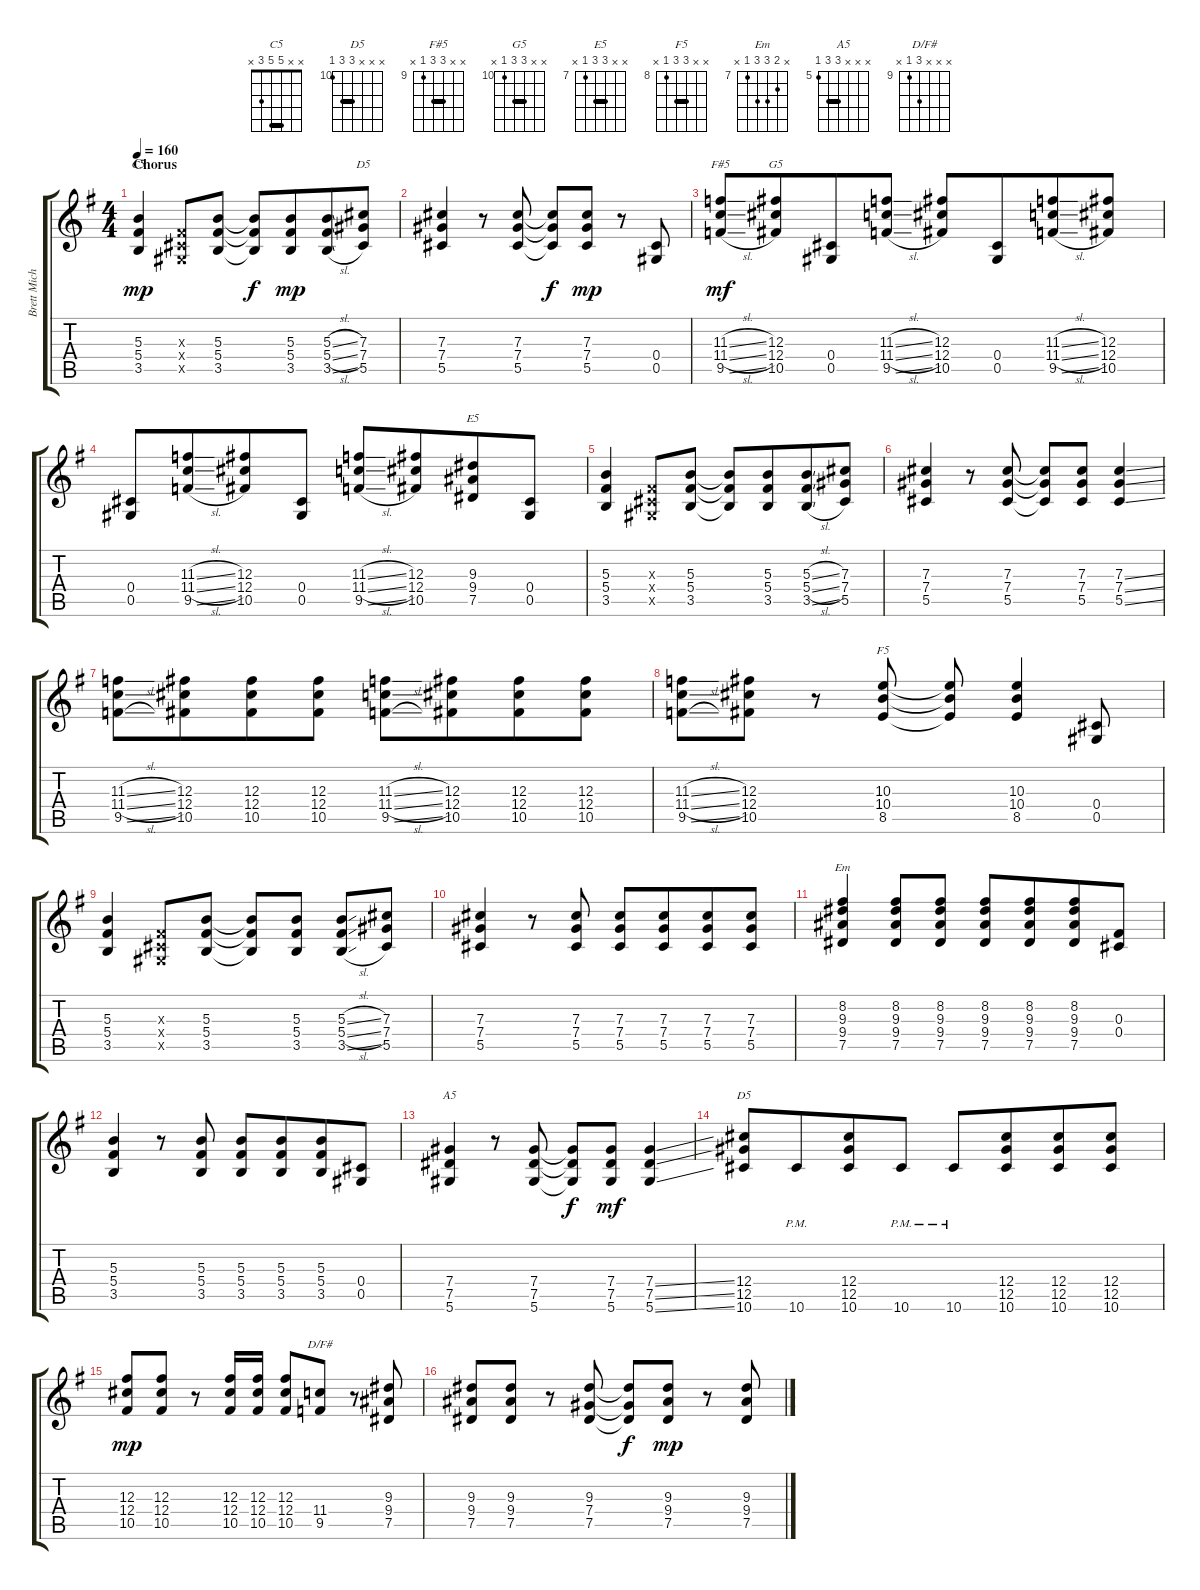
\track ("Brett Michaels - Rhythm" "Brett Mich") {instrument overdrivenguitar}
\staff {score tabs}
\tuning (Eb4 Bb3 Gb3 Db3 Ab2 Eb2) {hide}
\chord ("C5" x x 5 5 3 x) {barre 5}
\chord ("D5" x x 7 7 5 x) {firstfret 5 barre 7}
\chord ("F#5" x x 11 11 9 x) {firstfret 9 barre 11}
\chord ("G5" x x 12 12 10 x) {firstfret 10 barre 12}
\chord ("E5" x x 9 9 7 x) {firstfret 7 barre 9}
\chord ("F5" x x 10 10 8 x) {firstfret 8 barre 10}
\chord ("Em" x 8 9 9 7 x) {firstfret 7}
\chord ("A5" x x x 7 7 5) {firstfret 5 barre 7}
\chord ("D5" x x x 12 12 10) {firstfret 10 barre 12}
\chord ("D/F#" x x x 11 9 x) {firstfret 9}
\ts (4 4)
\section ("" "Chorus")
\tempo 160
\clef g2
\ks g
(5.3 5.4 3.5).4{ch "C5" dy mp} (0.3{x} 0.4{x} 0.5{x}).8 (5.3 5.4 3.5).8 (5.3{t} 5.4{t} 3.5{t}).8{dy f} (5.3 5.4 3.5).8{dy mp beam merge} (5.3{sl} 5.4{sl} 3.5{sl}).8 (7.3 7.4 5.5).8{ch "D5"} |
(7.3 7.4 5.5).4 r.8 (7.3 7.4 5.5).8 (7.3{t} 7.4{t} 5.5{t}).8{dy f} (7.3 7.4 5.5).8{dy mp} r.8 (0.4 0.5).8 |
(11.3{sl} 11.4{sl} 9.5{sl}).8{ch "F#5" dy mf} (12.3 12.4 10.5).8{ch "G5" beam merge} (0.4 0.5).8 (11.3{sl} 11.4{sl} 9.5{sl}).8 (12.3 12.4 10.5).8 (0.4 0.5).8{beam merge} (11.3{sl} 11.4{sl} 9.5{sl}).8 (12.3 12.4 10.5).8 |
(0.4 0.5).8 (11.3{sl} 11.4{sl} 9.5{sl}).8{beam merge} (12.3 12.4 10.5).8 (0.4 0.5).8 (11.3{sl} 11.4{sl} 9.5{sl}).8 (12.3 12.4 10.5).8{beam merge} (9.3 9.4 7.5).8{ch "E5"} (0.4 0.5).8 |
(5.3 5.4 3.5).4 (0.3{x} 0.4{x} 0.5{x}).8 (5.3 5.4 3.5).8 (5.3{t} 5.4{t} 3.5{t}).8 (5.3 5.4 3.5).8{beam merge} (5.3{sl} 5.4{sl} 3.5{sl}).8 (7.3 7.4 5.5).8 |
(7.3 7.4 5.5).4 r.8 (7.3 7.4 5.5).8 (7.3{t} 7.4{t} 5.5{t}).8 (7.3 7.4 5.5).8 (7.3{ss} 7.4{ss} 5.5{ss}).4 |
(11.3{sl} 11.4{sl} 9.5{sl}).8 (12.3 12.4 10.5).8{beam merge} (12.3 12.4 10.5).8 (12.3 12.4 10.5).8 (11.3{sl} 11.4{sl} 9.5{sl}).8 (12.3 12.4 10.5).8{beam merge} (12.3 12.4 10.5).8 (12.3 12.4 10.5).8 |
(11.3{sl} 11.4{sl} 9.5{sl}).8 (12.3 12.4 10.5).8 r.8 (10.3 10.4 8.5).8{ch "F5"} (10.3{t} 10.4{t} 8.5{t}).8 (10.3 10.4 8.5).4 (0.4 0.5).8 |
(5.3 5.4 3.5).4 (0.3{x} 0.4{x} 0.5{x}).8 (5.3 5.4 3.5).8 (5.3{t} 5.4{t} 3.5{t}).8 (5.3 5.4 3.5).8 (5.3{sl} 5.4{sl} 3.5{sl}).8 (7.3 7.4 5.5).8 |
(7.3 7.4 5.5).4 r.8 (7.3 7.4 5.5).8 (7.3 7.4 5.5).8 (7.3 7.4 5.5).8{beam merge} (7.3 7.4 5.5).8 (7.3 7.4 5.5).8 |
(8.2 9.3 9.4 7.5).4{ch "Em"} (8.2 9.3 9.4 7.5).8 (8.2 9.3 9.4 7.5).8 (8.2 9.3 9.4 7.5).8 (8.2 9.3 9.4 7.5).8{beam merge} (8.2 9.3 9.4 7.5).8 (0.3 0.4).8 |
(5.3 5.4 3.5).4 r.8 (5.3 5.4 3.5).8 (5.3 5.4 3.5).8 (5.3 5.4 3.5).8{beam merge} (5.3 5.4 3.5).8 (0.4 0.5).8 |
(7.4 7.5 5.6).4{ch "A5"} r.8 (7.4 7.5 5.6).8 (7.4{t} 7.5{t} 5.6{t}).8{dy f} (7.4 7.5 5.6).8{dy mf} (7.4{ss} 7.5{ss} 5.6{ss}).4 |
(12.4 12.5 10.6).8{ch "D5"} 10.6{pm}.8{beam merge} (12.4 12.5 10.6).8 10.6{pm}.8 10.6{pm}.8 (12.4 12.5 10.6).8{beam merge} (12.4 12.5 10.6).8 (12.4 12.5 10.6).8 |
(12.3 12.4 10.5).8{dy mp beam Up} (12.3 12.4 10.5).8{beam Up} r.8 (12.3 12.4 10.5).16{beam Up} (12.3 12.4 10.5).16{beam Up} (12.3 12.4 10.5).8{beam Up} (11.4 9.5).8{ch "D/F#" beam Up} r.8 (9.3 9.4 7.5).8{beam Up} |
(9.3 9.4 7.5).8 (9.3 9.4 7.5).8 r.8 (9.3 7.4 7.5).8 (9.3{t} 7.4{t} 7.5{t}).8{dy f} (9.3 9.4 7.5).8{dy mp} r.8 (9.3 9.4 7.5).8
